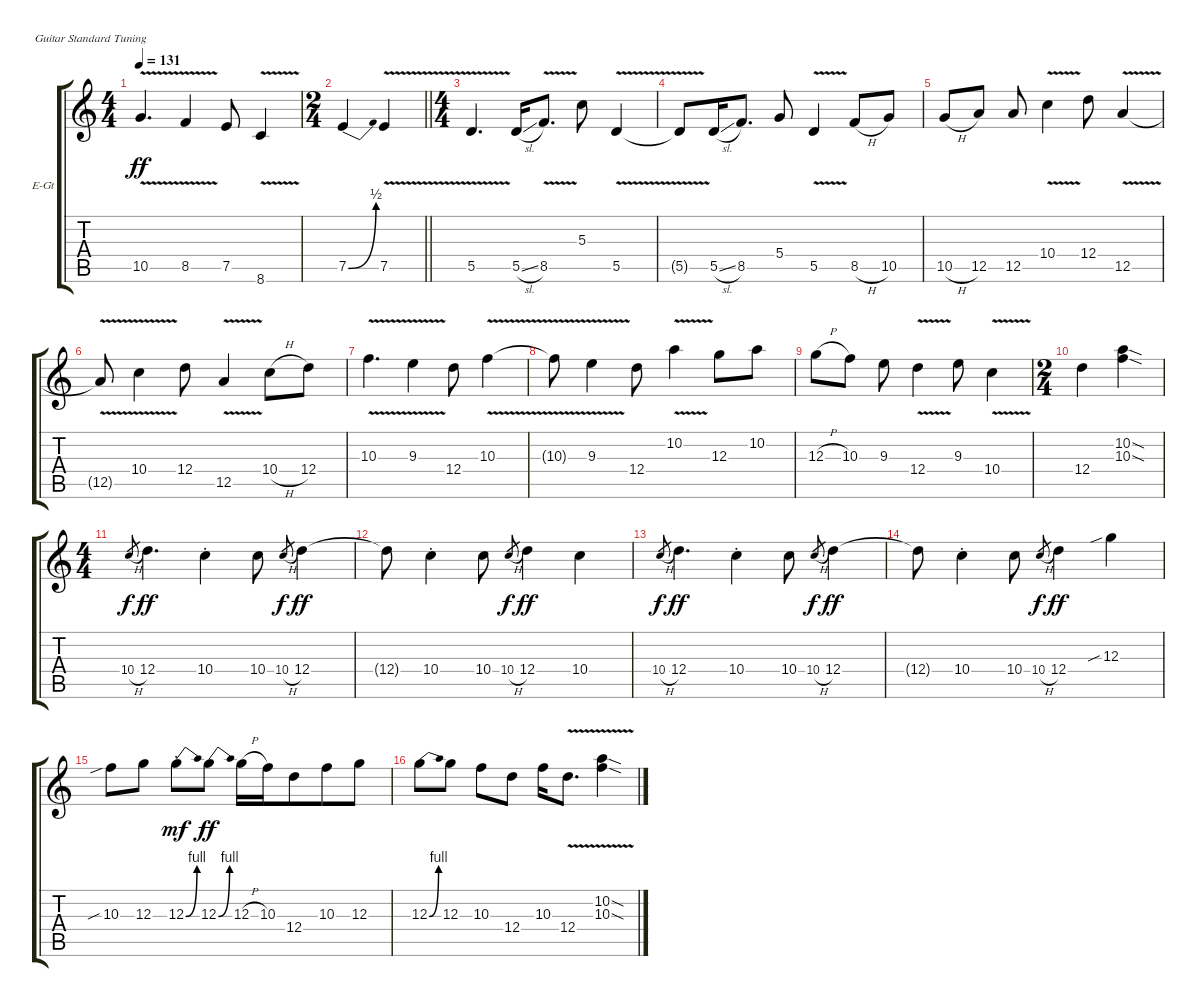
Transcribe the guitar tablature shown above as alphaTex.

\bracketExtendMode groupsimilarinstruments
\firstSystemTrackNameOrientation horizontal
\otherSystemsTrackNameOrientation horizontal
\track ("Solo" "E-Gt") {instrument overdrivenguitar}
\staff {score tabs}
\tuning (E4 B3 G3 D3 A2 E2)
\ts (4 4)
\tempo 131
\clef g2
\ks c
10.5{v}.4{d dy ff} 8.5{v}.4 7.5.8 8.6{v}.4 |
\ts (2 4)
\beaming (8 2 2)
\barLineRight lightlight
7.5{be (bend 0 0 60 2)}.4 7.5{v}.4 |
\ts (4 4)
\beaming (8 2 2 4)
5.5{v}.4{d} 5.5{sl}.16 8.5{v}.8{d} 5.3.8 5.5{v}.4 |
5.5{v t}.8 5.5{sl}.16 8.5.8{d} 5.4.8 5.5{v}.4 8.5{h}.8 10.5.8 |
10.5{h}.8 12.5.8 12.5.8 10.4{v}.4 12.4.8 12.5{v}.4 |
12.5{v t}.8 10.4{v}.4 12.4.8 12.5{v}.4 10.4{h}.8 12.4.8 |
10.3{v}.4{d} 9.3{v}.4 12.4.8 10.3{v}.4 |
10.3{v t}.8 9.3{v}.4 12.4.8 10.2{v}.4 12.3.8 10.2.8 |
12.3{h}.8 10.3.8 9.3.8 12.4{v}.4 9.3.8 10.4{v}.4 |
\ts (2 4)
\beaming (8 2 2)
12.4.4 (10.2{sod} 10.3{sod}).4 |
\ts (4 4)
\beaming (8 2 2 4)
10.4{h}.8{gr dy f} 12.4.4{d dy ff} 10.4{st}.4 10.4.8 10.4{h}.8{gr dy f} 12.4.4{dy ff} |
12.4{t}.8 10.4{st}.4 10.4.8 10.4{h}.8{gr dy f} 12.4.4{dy ff} 10.4.4 |
10.4{h}.8{gr dy f} 12.4.4{d dy ff} 10.4{st}.4 10.4.8 10.4{h}.8{gr dy f} 12.4.4{dy ff} |
12.4{t}.8 10.4{st}.4 10.4.8 10.4{h}.8{gr dy f} 12.4.4{dy ff} 12.3{sib}.4 |
10.3{sib}.8 12.3.8 12.3{be (bend 0 0 15 4) st}.8{dy mf} 12.3{be (bend 0 0 15 4)}.8{dy ff} 12.3{h}.16 10.3.16 12.4.8 10.3.8 12.3.8 |
12.3{be (bend 0 0 60 4)}.8 12.3.8 10.3.8 12.4.8 10.3.16 12.4{v}.8{d} (10.3{sod} 10.2{v sod}).4
